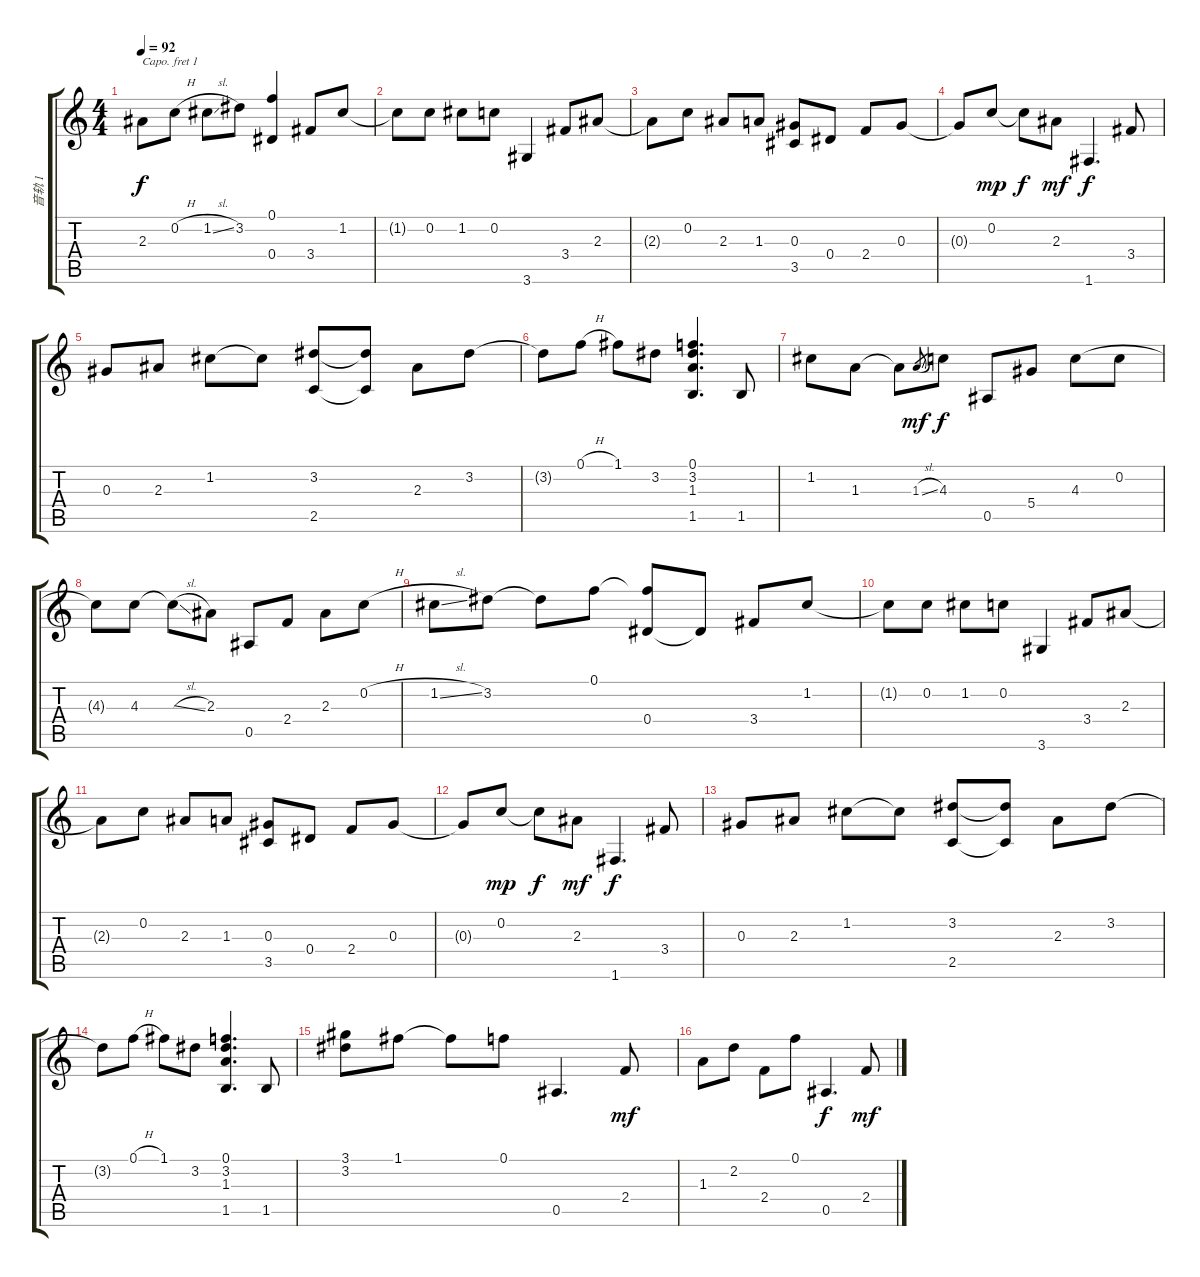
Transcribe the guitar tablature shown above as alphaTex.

\track ("音轨 1" "音轨 1") {instrument acousticguitarsteel}
\staff {score tabs}
\capo 1
\tuning (E4 B3 G3 D3 A2 E2) {hide}
\ts (4 4)
\tempo 92
\clef g2
\ks c
2.3.8{dy f} 0.2{h}.8 1.2{sl}.8 3.2.8 (0.1 0.4).4 3.4.8 1.2.8 |
1.2{t}.8 0.2.8 1.2.8 0.2.8 3.6.4 3.4.8 2.3.8 |
2.3{t}.8 0.2.8 2.3.8 1.3.8 (0.3 3.5).8 0.4.8 2.4.8 0.3.8 |
0.3{t}.8 0.2.8{dy mp} 0.2{t}.8{dy f} 2.3.8{dy mf} 1.6.4{d dy f} 3.4.8 |
0.3.8 2.3.8 1.2.8 1.2{t}.8 (3.2 2.5).8 (3.2{t} 2.5{t}).8 2.3.8 3.2.8 |
3.2{t}.8 0.1{h}.8 1.1.8 3.2.8 (0.1 3.2 1.3 1.5).4{d} 1.5.8 |
1.2.8 1.3.8 1.3{t}.8 1.3{sl}.8{gr dy mf} 4.3.8{dy f} 0.5.8 5.4.8 4.3.8 0.2.8 |
4.3{t}.8 4.3.8 4.3{sl t}.8 2.3.8 0.5.8 2.4.8 2.3.8 0.2{h}.8 |
1.2{sl}.8 3.2.8 3.2{t}.8 0.1.8 (0.1{t} 0.4).8 0.4{t}.8 3.4.8 1.2.8 |
1.2{t}.8 0.2.8 1.2.8 0.2.8 3.6.4 3.4.8 2.3.8 |
2.3{t}.8 0.2.8 2.3.8 1.3.8 (0.3 3.5).8 0.4.8 2.4.8 0.3.8 |
0.3{t}.8 0.2.8{dy mp} 0.2{t}.8{dy f} 2.3.8{dy mf} 1.6.4{d dy f} 3.4.8 |
0.3.8 2.3.8 1.2.8 1.2{t}.8 (3.2 2.5).8 (3.2{t} 2.5{t}).8 2.3.8 3.2.8 |
3.2{t}.8 0.1{h}.8 1.1.8 3.2.8 (0.1 3.2 1.3 1.5).4{d} 1.5.8 |
(3.1 3.2).8 1.1.8 1.1{t}.8 0.1.8 0.5.4{d} 2.4.8{dy mf} |
1.3.8 2.2.8 2.4.8 0.1.8 0.5.4{d dy f} 2.4.8{dy mf}
